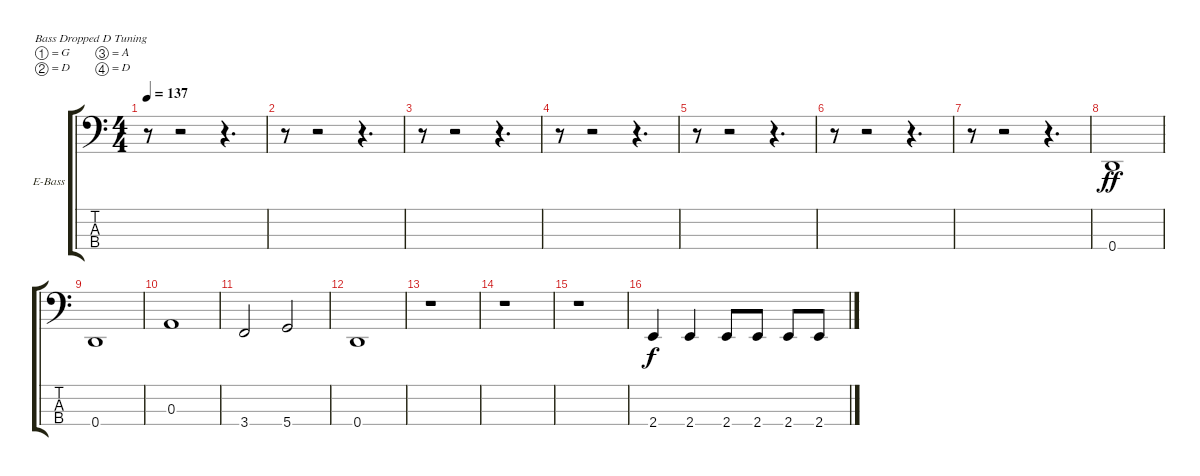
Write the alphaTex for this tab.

\bracketExtendMode groupsimilarinstruments
\firstSystemTrackNameOrientation horizontal
\otherSystemsTrackNameOrientation horizontal
\track ("Bass guitar (Oliver)" "E-Bass") {instrument electricbassfinger}
\staff {score tabs}
\tuning (G2 D2 A1 D1)
\ts (4 4)
\tempo 137
\clef f4
\ks c
r.8{dy ff} r.2 r.4{d} |
r.8 r.2 r.4{d} |
r.8 r.2 r.4{d} |
r.8 r.2 r.4{d} |
r.8 r.2 r.4{d} |
r.8 r.2 r.4{d} |
r.8 r.2 r.4{d} |
0.4.1 |
0.4.1 |
0.3.1 |
3.4.2 5.4.2 |
0.4.1 |
r.1 |
r.1 |
r.1 |
2.4.4{dy f} 2.4.4 2.4.8 2.4.8 2.4.8 2.4.8
